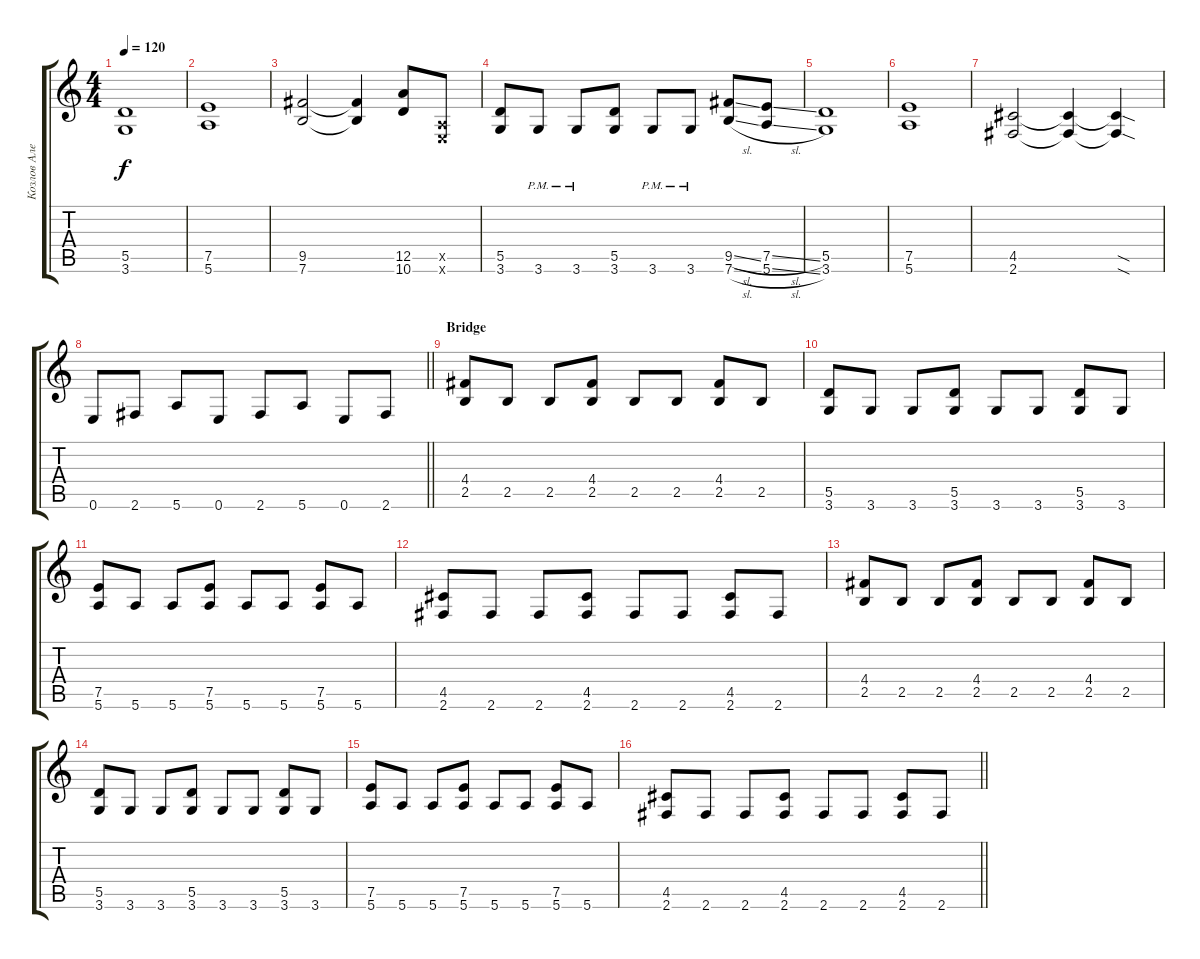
\track ("Козлов Александр  ( Ритм гитара )" "Козлов Але") {instrument distortionguitar}
\staff {score tabs}
\tuning (E4 B3 G3 D3 A2 E2) {hide}
\ts (4 4)
\tempo 120
\clef g2
\ks c
(5.5 3.6).1{dy f} |
(7.5 5.6).1 |
(9.5 7.6).2 (9.5{t} 7.6{t}).4 (12.5 10.6).8 (0.5{x} 0.6{x}).8 |
(5.5 3.6).8 3.6{pm}.8 3.6{pm}.8 (5.5 3.6).8 3.6{pm}.8 3.6{pm}.8 (9.5{sl} 7.6{sl}).8 (7.5{sl} 5.6{sl}).8 |
(5.5 3.6).1 |
(7.5 5.6).1 |
(4.5 2.6).2 (4.5{t} 2.6{t}).4 (4.5{sod t} 2.6{sod t}).4 |
\barLineRight lightlight
0.6.8 2.6.8 5.6.8 0.6.8 2.6.8 5.6.8 0.6.8 2.6.8 |
\section ("" "Bridge")
(4.4 2.5).8 2.5.8 2.5.8 (4.4 2.5).8 2.5.8 2.5.8 (4.4 2.5).8 2.5.8 |
(5.5 3.6).8 3.6.8 3.6.8 (5.5 3.6).8 3.6.8 3.6.8 (5.5 3.6).8 3.6.8 |
(7.5 5.6).8 5.6.8 5.6.8 (7.5 5.6).8 5.6.8 5.6.8 (7.5 5.6).8 5.6.8 |
(4.5 2.6).8 2.6.8 2.6.8 (4.5 2.6).8 2.6.8 2.6.8 (4.5 2.6).8 2.6.8 |
(4.4 2.5).8 2.5.8 2.5.8 (4.4 2.5).8 2.5.8 2.5.8 (4.4 2.5).8 2.5.8 |
(5.5 3.6).8 3.6.8 3.6.8 (5.5 3.6).8 3.6.8 3.6.8 (5.5 3.6).8 3.6.8 |
(7.5 5.6).8 5.6.8 5.6.8 (7.5 5.6).8 5.6.8 5.6.8 (7.5 5.6).8 5.6.8 |
\barLineRight lightlight
(4.5 2.6).8 2.6.8 2.6.8 (4.5 2.6).8 2.6.8 2.6.8 (4.5 2.6).8 2.6.8
